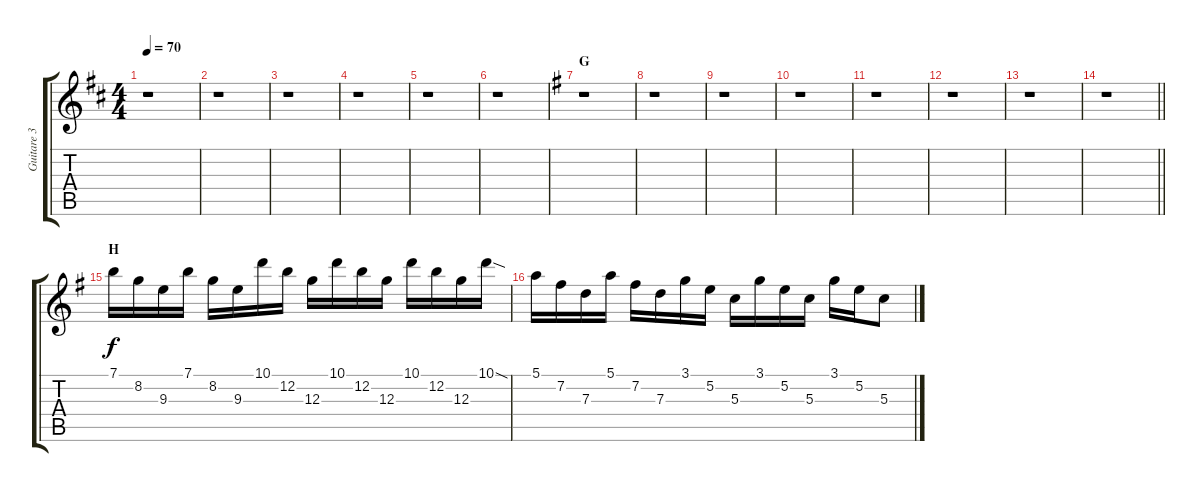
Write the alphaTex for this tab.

\track ("Guitare 3" "Guitare 3") {instrument distortionguitar}
\staff {score tabs}
\tuning (E4 B3 G3 D3 A2 E2) {hide}
\ts (4 4)
\tempo 70
\clef g2
\ks d
r.1{dy f} |
r.1 |
r.1 |
r.1 |
r.1 |
r.1 |
\section ("" "G")
\ks g
r.1 |
r.1 |
r.1 |
r.1 |
r.1 |
r.1 |
r.1 |
\barLineRight lightlight
r.1 |
\section ("" "H")
7.1.16 8.2.16 9.3.16 7.1.16 8.2.16 9.3.16 10.1.16 12.2.16 12.3.16 10.1.16 12.2.16 12.3.16 10.1.16 12.2.16 12.3.16 10.1{sod}.16 |
5.1.16 7.2.16 7.3.16 5.1.16 7.2.16 7.3.16 3.1.16 5.2.16 5.3.16 3.1.16 5.2.16 5.3.16 3.1.16 5.2.16 5.3.8
